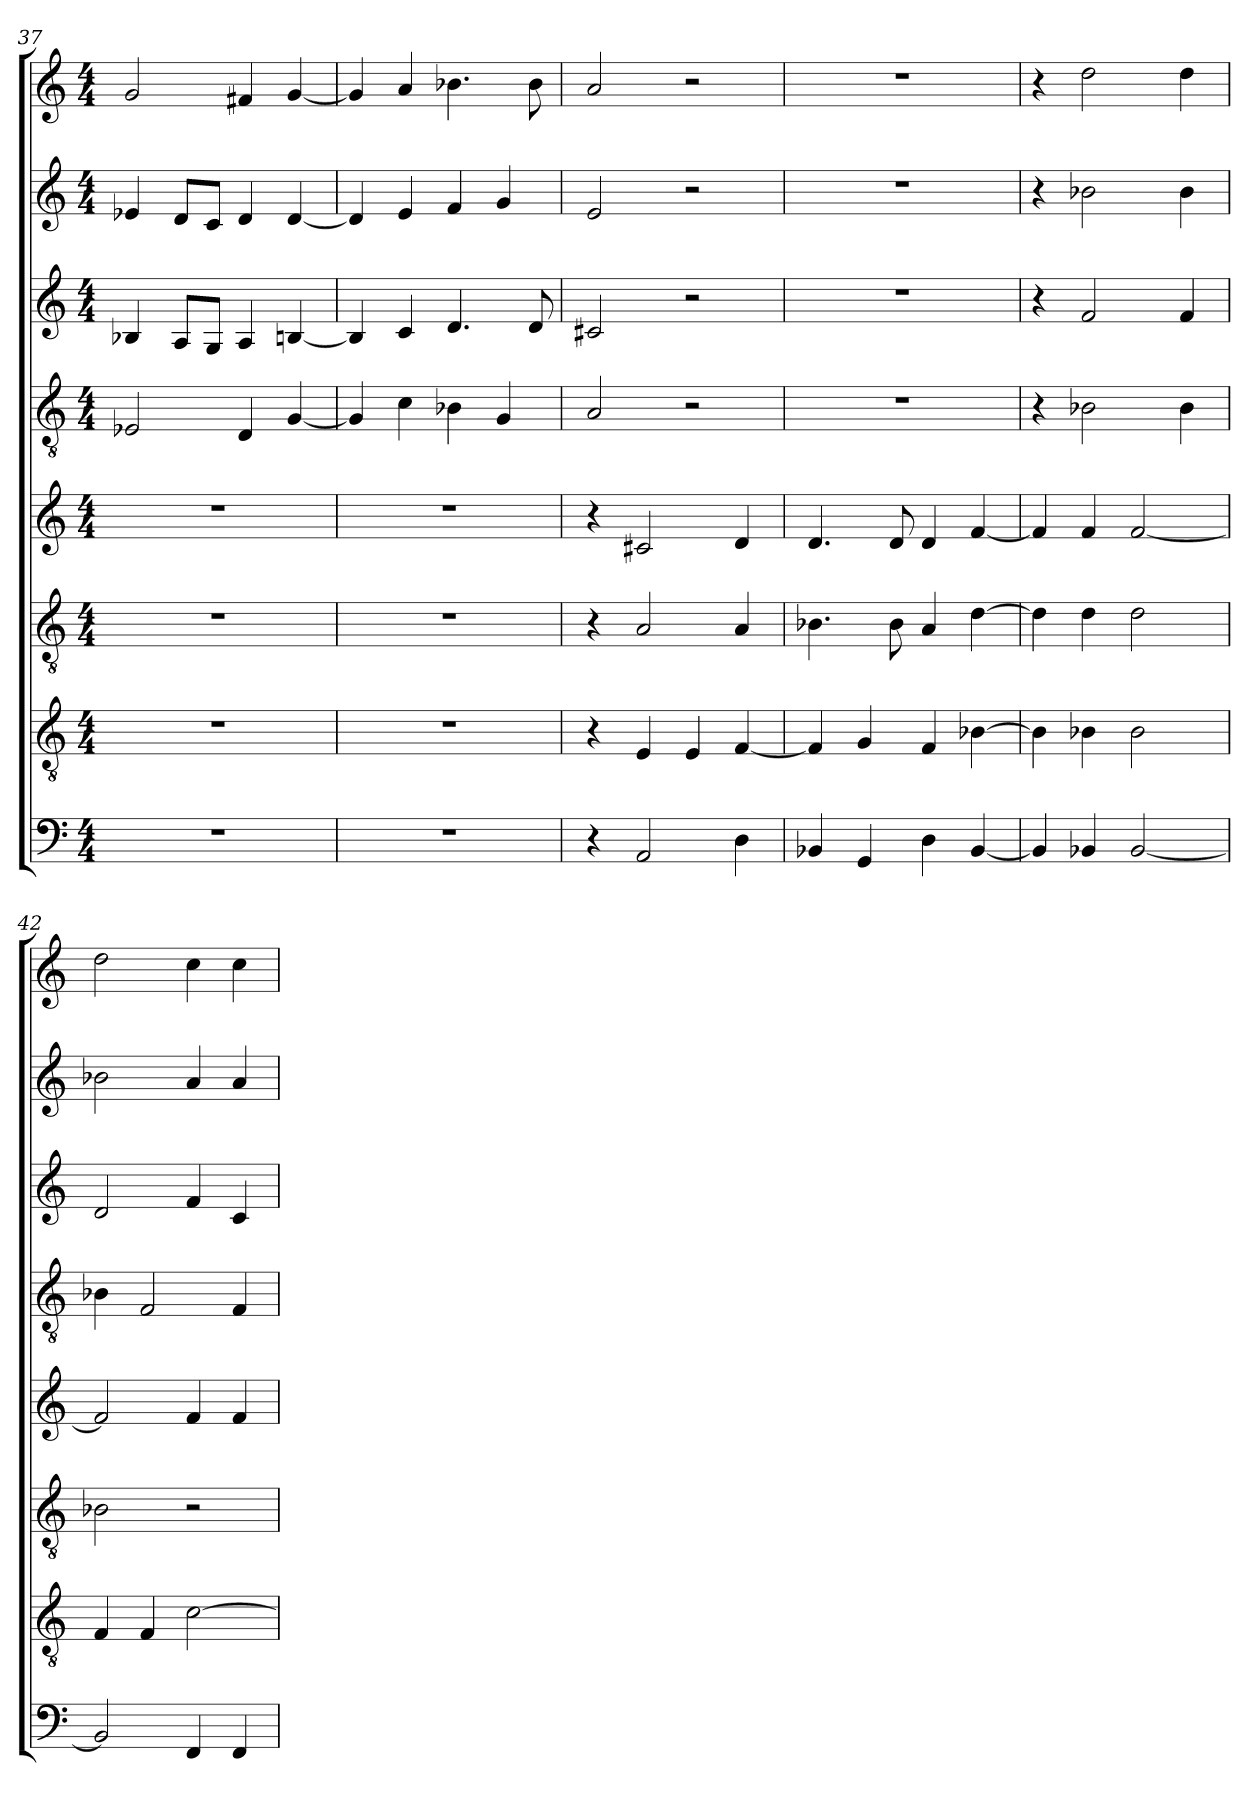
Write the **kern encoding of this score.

**kern	**kern	**kern	**kern	**kern	**kern	**kern	**kern
*part8	*part7	*part6	*part5	*part4	*part3	*part2	*part1
*staff8	*staff7	*staff6	*staff5	*staff4	*staff3	*staff2	*staff1
*clefF4	*clefGv2	*clefGv2	*clefG2	*clefGv2	*clefG2	*clefG2	*clefG2
*k[]	*k[]	*k[]	*k[]	*k[]	*k[]	*k[]	*k[]
*M4/4	*M4/4	*M4/4	*M4/4	*M4/4	*M4/4	*M4/4	*M4/4
=37	=37	=37	=37	=37	=37	=37	=37
1r	1r	1r	1r	2E-X/	4B-X/	4e-X/	2g/
.	.	.	.	.	8A/L	8d/L	.
.	.	.	.	.	8G/J	8c/J	.
.	.	.	.	4D/	4A/	4d/	4f#X/
.	.	.	.	[4G/	[4Bn/	[4d/	[4g/
=38	=38	=38	=38	=38	=38	=38	=38
1r	1r	1r	1r	4G/]	4B/]	4d/]	4g/]
.	.	.	.	4c\	4c/	4e/	4a/
.	.	.	.	4B-X\	4.d/	4f/	4.b-X\
.	.	.	.	4G/	.	4g/	.
.	.	.	.	.	8d/	.	8b-\
=39	=39	=39	=39	=39	=39	=39	=39
4r	4r	4r	4r	2A/	2c#X/	2e/	2a/
2AA/	4E/	2A/	2c#X/	.	.	.	.
.	4E/	.	.	2r	2r	2r	2r
4D\	[4F/	4A/	4d/	.	.	.	.
=40	=40	=40	=40	=40	=40	=40	=40
4BB-X/	4F/]	4.B-X\	4.d/	1r	1r	1r	1r
4GG/	4G/	.	.	.	.	.	.
.	.	8B-\	8d/	.	.	.	.
4D\	4F/	4A/	4d/	.	.	.	.
[4BB-/	[4B-X\	[4d\	[4f/	.	.	.	.
=41	=41	=41	=41	=41	=41	=41	=41
4BB-/]	4B-\]	4d\]	4f/]	4r	4r	4r	4r
4BB-X/	4B-X\	4d\	4f/	2B-X\	2f/	2b-X\	2dd\
[2BB-/	2B-\	2d\	[2f/	.	.	.	.
.	.	.	.	4B-\	4f/	4b-\	4dd\
=42	=42	=42	=42	=42	=42	=42	=42
2BB-/]	4F/	2B-X\	2f/]	4B-X\	2d/	2b-X\	2dd\
.	4F/	.	.	2F/	.	.	.
4FF/	[2c\	2r	4f/	.	4f/	4a/	4cc\
4FF/	.	.	4f/	4F/	4c/	4a/	4cc\
=	=	=	=	=	=	=	=
*-	*-	*-	*-	*-	*-	*-	*-
